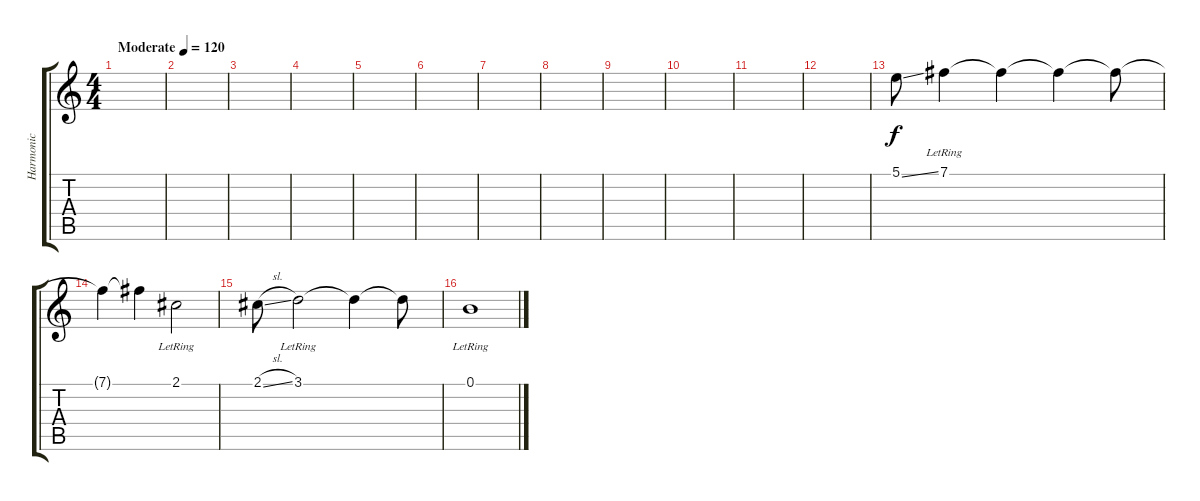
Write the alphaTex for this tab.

\track ("Harmonic" "Harmonic") {instrument electricguitarjazz}
\staff {score tabs}
\tuning (B3 Gb3 D3 A2 E2 B1) {hide}
\ts (4 4)
\tempo (120 "Moderate")
\clef g2
\ks c
|
|
|
|
|
|
|
|
|
|
|
|
5.1{ss}.8 7.1{lr}.4 7.1{t}.4 7.1{t}.4 7.1{t}.8 |
7.1{t}.4 7.1{t}.4 2.1{lr}.2 |
2.1{sl}.8 3.1{lr}.2 3.1{t}.4 3.1{t}.8 |
0.1{lr}.1
